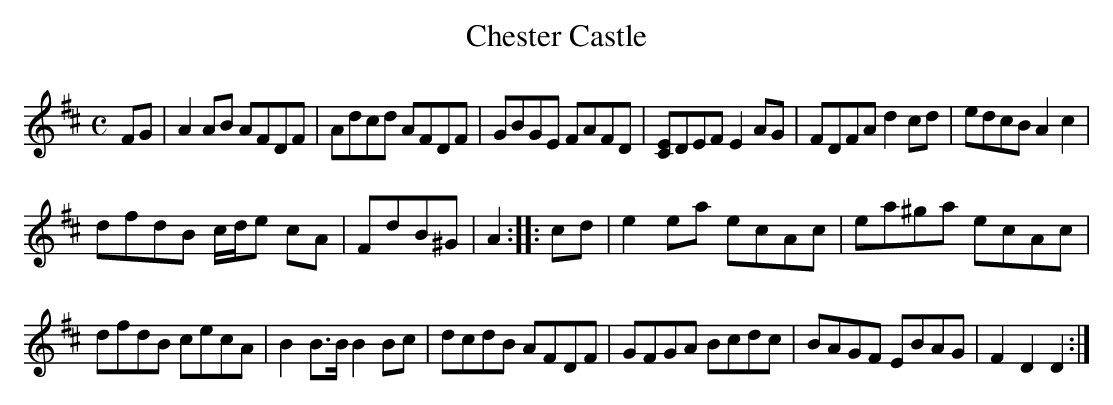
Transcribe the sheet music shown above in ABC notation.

X:1
T:Chester Castle
M:C
K:D
FG|\
A2AB AFDF| Adcd AFDF| GBGE FAFD| [CE]DEF E2AG|\
FDFA d2cd| edcB A2c2|
dfdB c/d/e cA| FdB^G| A2::\
cd|\
e2ea ecAc| ea^ga ecAc|
dfdB cecA| B2B>B B2Bc|\
dcdB AFDF| GFGA Bcdc| BAGF EBAG | F2D2 D2:|
